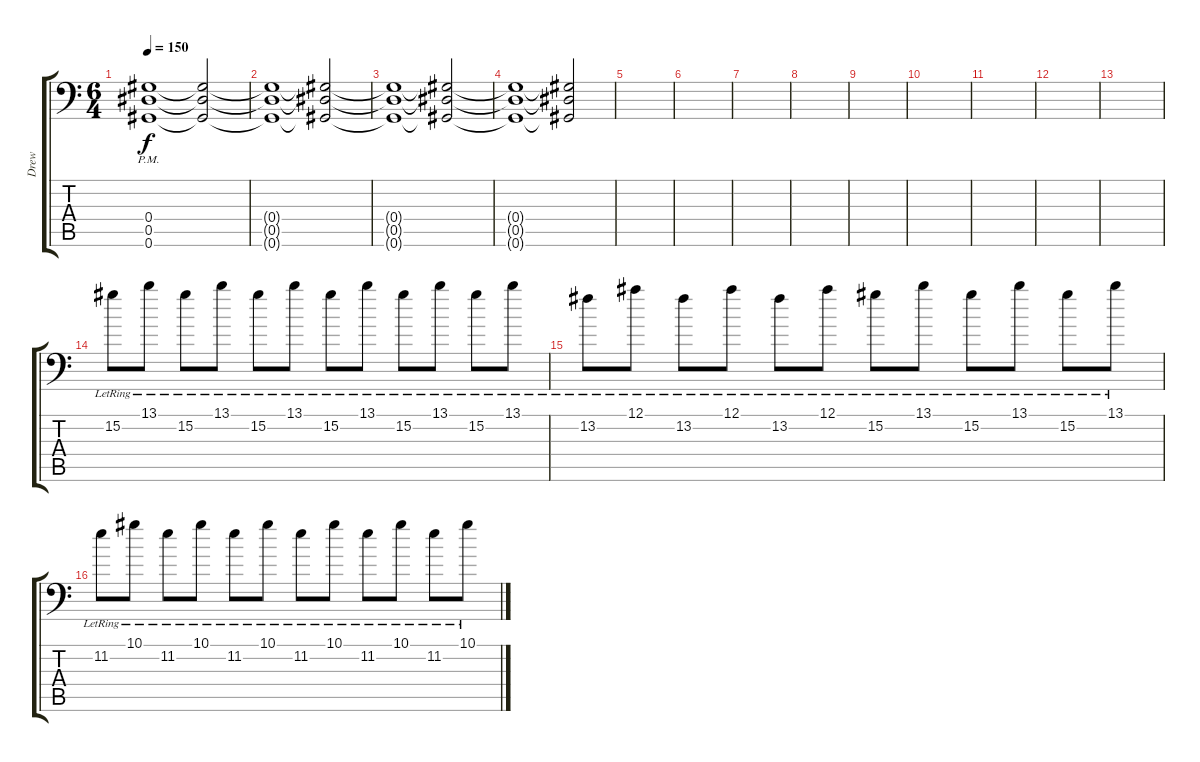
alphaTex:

\track ("Drew" "Drew") {instrument distortionguitar}
\staff {score tabs}
\tuning (Bb3 F3 Db3 Ab2 Eb2 Ab1) {hide}
\ts (6 4)
\tempo 150
\clef f4
\ks c
(0.4{pm} 0.5 0.6).1{dy f} (0.4{t} 0.5{t} 0.6{t}).2 |
(0.4{t} 0.5{t} 0.6{t}).1 (0.4{t} 0.5{t} 0.6{t}).2 |
(0.4{t} 0.5{t} 0.6{t}).1 (0.4{t} 0.5{t} 0.6{t}).2 |
(0.4{t} 0.5{t} 0.6{t}).1 (0.4{t} 0.5{t} 0.6{t}).2 |
|
|
|
|
|
|
|
|
|
15.2{lr}.8 13.1{lr}.8 15.2{lr}.8 13.1{lr}.8 15.2{lr}.8 13.1{lr}.8 15.2{lr}.8 13.1{lr}.8 15.2{lr}.8 13.1{lr}.8 15.2{lr}.8 13.1{lr}.8 |
13.2{lr}.8 12.1{lr}.8 13.2{lr}.8 12.1{lr}.8 13.2{lr}.8 12.1{lr}.8 15.2{lr}.8 13.1{lr}.8 15.2{lr}.8 13.1{lr}.8 15.2{lr}.8 13.1{lr}.8 |
11.2{lr}.8 10.1{lr}.8 11.2{lr}.8 10.1{lr}.8 11.2{lr}.8 10.1{lr}.8 11.2{lr}.8 10.1{lr}.8 11.2{lr}.8 10.1{lr}.8 11.2{lr}.8 10.1{lr}.8
